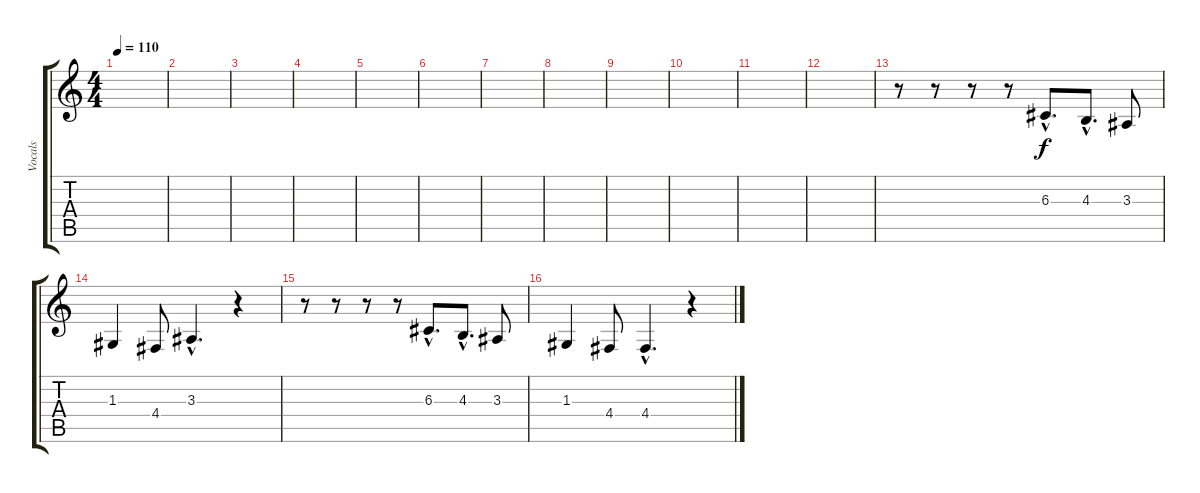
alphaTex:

\track ("Vocals" "Vocals") {instrument lead2sawtooth}
\staff {score tabs}
\tuning (E4 B3 G3 D3 A2 E2) {hide}
\ts (4 4)
\tempo 110
\clef g2
\ks c
|
|
|
|
|
|
|
|
|
|
|
|
r.8 r.8 r.8 r.8 6.3{hac}.8{d} 4.3{hac}.8{d} 3.3.8 |
1.3.4 4.4.8 3.3{hac}.4{d} r.4 |
r.8 r.8 r.8 r.8 6.3{hac}.8{d} 4.3{hac}.8{d} 3.3.8 |
1.3.4 4.4.8 4.4{hac}.4{d} r.4
